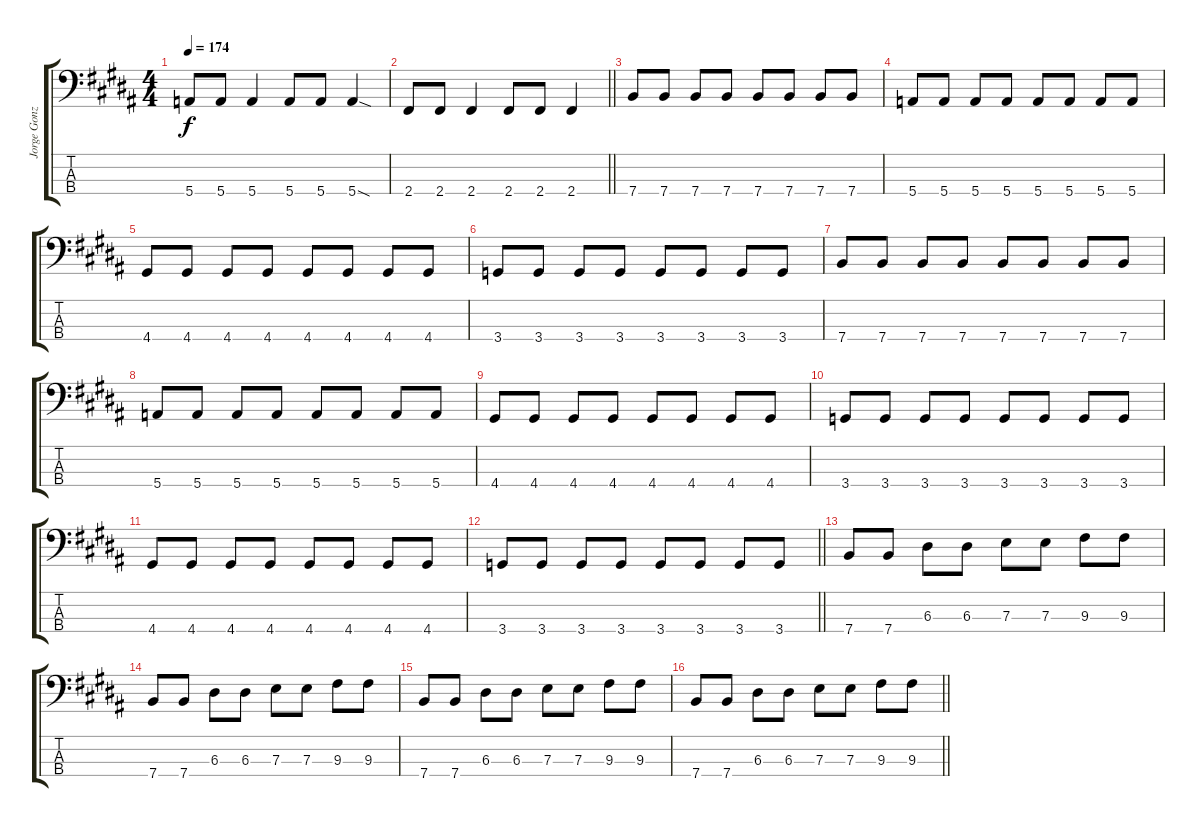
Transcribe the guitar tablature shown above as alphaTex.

\track ("Jorge González (Bajo)" "Jorge Gonz") {instrument electricbasspick}
\staff {score tabs}
\tuning (G2 D2 A1 E1) {hide}
\ts (4 4)
\tempo 174
\clef f4
\ks b
5.4.8{dy f} 5.4.8 5.4.4 5.4.8 5.4.8 5.4{sod}.4 |
\barLineRight lightlight
2.4.8 2.4.8 2.4.4 2.4.8 2.4.8 2.4.4 |
7.4.8 7.4.8 7.4.8 7.4.8 7.4.8 7.4.8 7.4.8 7.4.8 |
5.4.8 5.4.8 5.4.8 5.4.8 5.4.8 5.4.8 5.4.8 5.4.8 |
4.4.8 4.4.8 4.4.8 4.4.8 4.4.8 4.4.8 4.4.8 4.4.8 |
3.4.8 3.4.8 3.4.8 3.4.8 3.4.8 3.4.8 3.4.8 3.4.8 |
7.4.8 7.4.8 7.4.8 7.4.8 7.4.8 7.4.8 7.4.8 7.4.8 |
5.4.8 5.4.8 5.4.8 5.4.8 5.4.8 5.4.8 5.4.8 5.4.8 |
4.4.8 4.4.8 4.4.8 4.4.8 4.4.8 4.4.8 4.4.8 4.4.8 |
3.4.8 3.4.8 3.4.8 3.4.8 3.4.8 3.4.8 3.4.8 3.4.8 |
4.4.8 4.4.8 4.4.8 4.4.8 4.4.8 4.4.8 4.4.8 4.4.8 |
\barLineRight lightlight
3.4.8 3.4.8 3.4.8 3.4.8 3.4.8 3.4.8 3.4.8 3.4.8 |
7.4.8 7.4.8 6.3.8 6.3.8 7.3.8 7.3.8 9.3.8 9.3.8 |
7.4.8 7.4.8 6.3.8 6.3.8 7.3.8 7.3.8 9.3.8 9.3.8 |
7.4.8 7.4.8 6.3.8 6.3.8 7.3.8 7.3.8 9.3.8 9.3.8 |
\barLineRight lightlight
7.4.8 7.4.8 6.3.8 6.3.8 7.3.8 7.3.8 9.3.8 9.3.8
